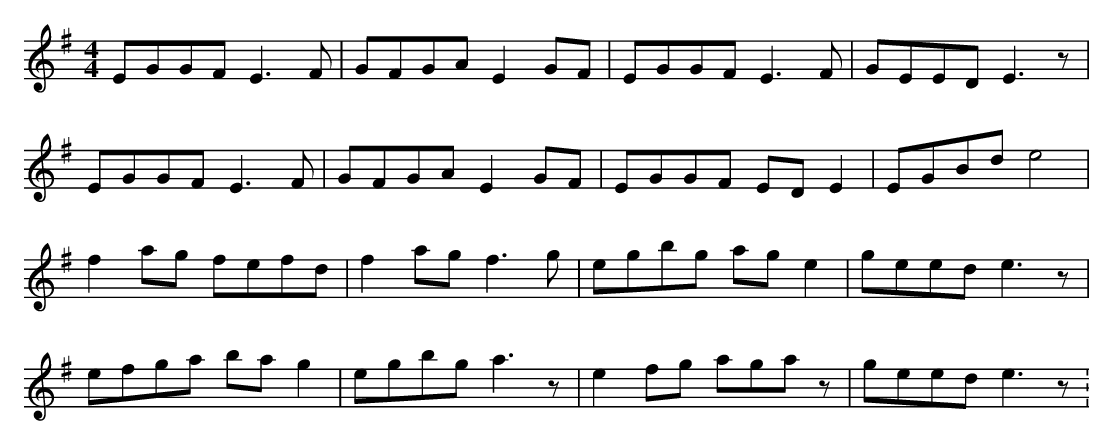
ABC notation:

X:1
M:4/4
K:Emin
EGGFE3F|GFGAE2GF|EGGFE3F|GEEDE3z|
EGGFE3F|GFGAE2GF|EGGF EDE2|EGBde4|
f2ag fefd|f2agf3g|egbg age2|geede3z|
efga bag2|egbga3z|e2fg agaz|geede3z:
